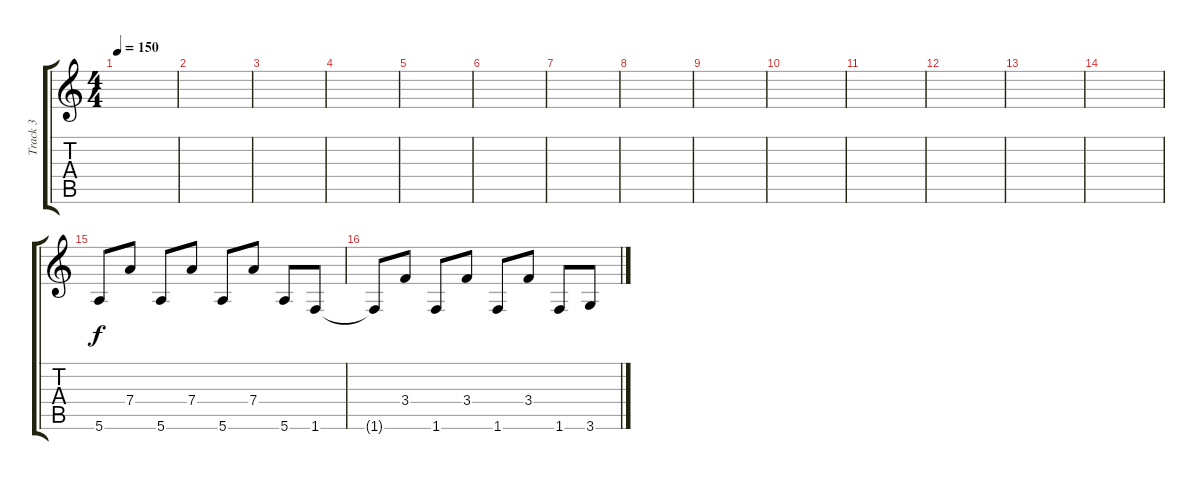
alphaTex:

\track ("Track 3" "Track 3") {instrument distortionguitar}
\staff {score tabs}
\tuning (E4 B3 G3 D3 A2 E2) {hide}
\ts (4 4)
\tempo 150
\clef g2
\ks c
|
|
|
|
|
|
|
|
|
|
|
|
|
|
5.6.8 7.4.8 5.6.8 7.4.8 5.6.8 7.4.8 5.6.8 1.6.8 |
1.6{t}.8 3.4.8 1.6.8 3.4.8 1.6.8 3.4.8 1.6.8 3.6.8
